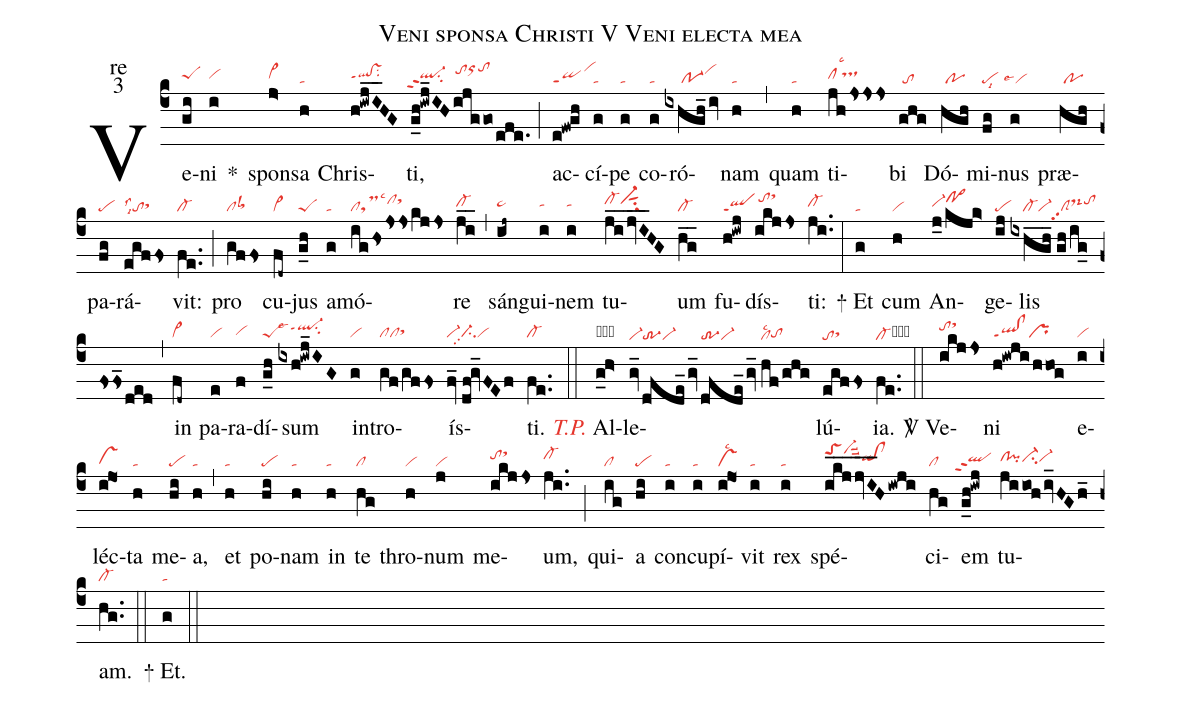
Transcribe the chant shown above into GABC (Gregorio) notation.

name:Veni sponsa Christi V Veni electa mea;
office-part:re;
mode:3;
nabc-lines:1;
%%
(c4) Ve(gi|peShh)ni(i|vihh) <sp>*</sp>() spon(j>|vi>hh)sa(h|ta) Chris(h!iwjI__HG|qlhh!vshhppt1su2)ti,(g_h!iwj_IHijggo/efe.|`ql-hhppt2su2tohjorhktohk) (;) ac(e!fw!gh|qippt1vihk)cí(g|ta)pe(g|ta) co(g|ta)ró(ixhgh_/iv|/////po-1vihj)nam(h|ta) (,) quam(h|ta) ti(jhjsjsjs|clhhlsc3`tshi)bi(ghg|/to) Dó(hgh|/po)mi(fg|pelsi8)nus(g|``vilse4) præ(hgh|/po)pa(fg|pe)rá(egffs|tolss1lsi7sthh)vit:(fe..|cl-) (;) pro(gffs|cllsl3`sthh) cu(fd~|vi>)jus(g_h|peS) a(g|ta)mó(ighsjsjskjjs|cltsMlsc3clhisthj)re(ji__|cl-hh) (,) sán(ij~|pe~hh)gui(i|tahh)nem(i|tahh) tu(ji__jvI__HG|cl-hivi-hisut1su2)um(hg__|cl-) fu(h!iwj|qlppt1)dís(ikjJs|/tohjsthl)ti:(ji..|cl-hh) (:)

<sp>+</sp> Et(g|ta) cum(h|vi) An(j_0/kjk>|vi-hhpo>hj)ge(ij|pe)lis(ixhg__h_//gh/ig_fsfs_ded|////cl-vi-clSpp2ds-hitohi) (,) in(fd~|vi>) pa(e|vi)ra(f|vihg)dí(g_h|peS)sum(ixh!iwj_IG|ql-hisu2ppt1lse4) in(g|vi)tro(gf/gffs|clclsthh)ís(fv_//df!gv_FEf|vi-ci-pp2vi)ti.(fe..|cl-) (::)

<c><i>T.P.</i></c> Al(g_h>|obpe>1he)le(gv_|vi-he|dfde_2/gv_|tr-3hevi-he|dfde_2/gv_|tr-3hevi-he|//hf/ghg|clhelsc2to)lú(egffs|tohesthg){ia}.(fe..|cl-hecb) (::)

<sp>V/</sp> Ve(ikjjs|tohisthk)ni(h!iwjihhog|ql!clppt1pr) e(i|vi)léc(ijO1|vshg)ta(h|ta) me(hi|pe)a,(h|ta) (,) et(h|ta) po(hi|pe)nam(h|ta) in(h|ta) te(hg|cl) thro(h|vi)num(j|vi) me(ikjjs|tohisthk)um,(ji..|cl-hi) (;) qui(ig|cl)a(hi|pe) con(i|ta){cu}(i|ta)pí(ijO1|vslsc2)vit(i|ta) rex(i|ta) s{pé}(ikj___jvI__H/iwji|toShkvi-hksuu2qihh!clhh)ci(hg|cl)em(g_h!iwj|``qlhhppt2) tu(jiiohiv_HGh_|clhh!pihhci-hhvi-hh)am.(hg..|cl-) (::)

<sp>+</sp> Et.(g|ta) (::)
